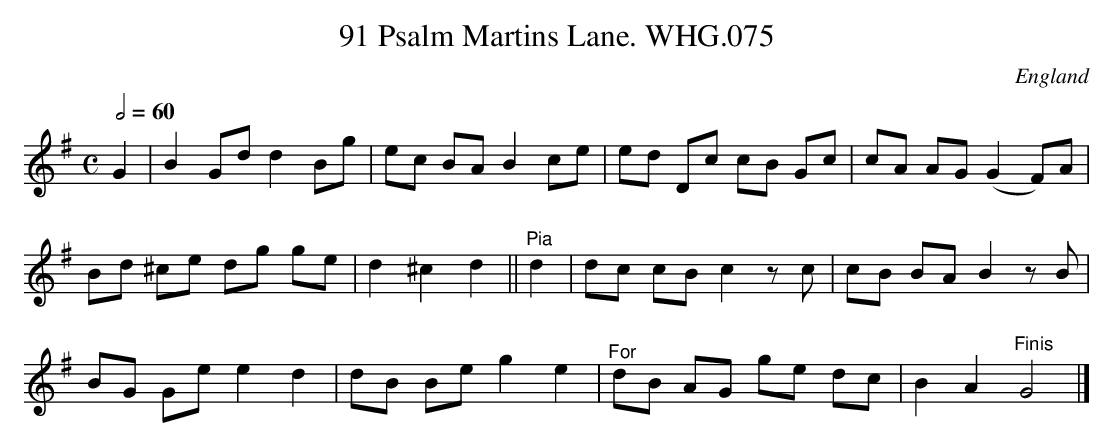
X:1
T:91 Psalm Martins Lane. WHG.075
L:1/8
M:C
O:England
Q:2/4=60
K:G
G2|B2Gd d2Bg|ec BA B2ce|ed Dc cB Gc|cA AG (G2 F)A|
Bd ^ce dg ge|d2^c2 d2||"^Pia"d2|dc cB c2zc|cB BA B2zB|
BG Ge e2d2|dB Be g2e2|"^For"dB AG ge dc|B2A2 "^Finis"G4|]
